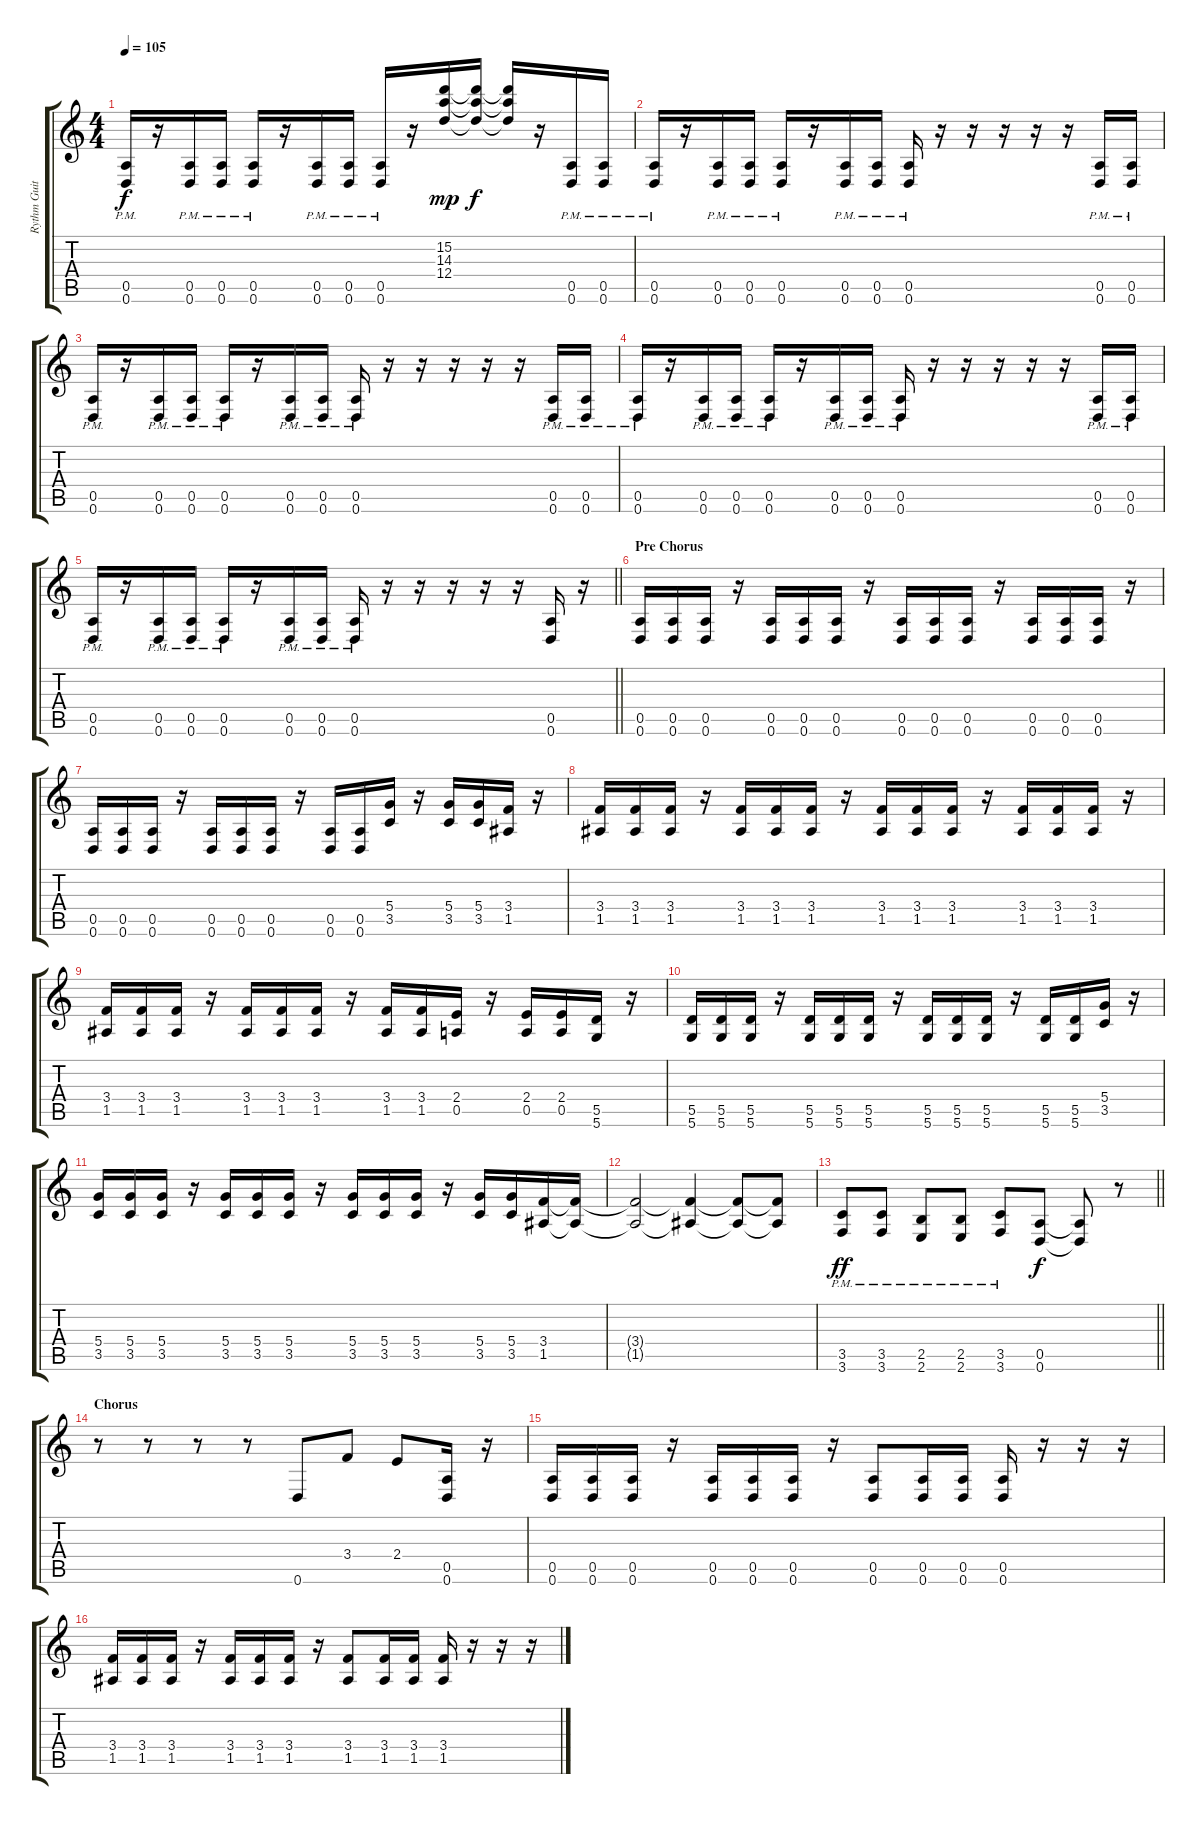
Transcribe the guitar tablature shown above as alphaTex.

\track ("Rythm Guitar" "Rythm Guit") {instrument distortionguitar}
\staff {score tabs}
\tuning (E4 B3 G3 D3 A2 D2) {hide}
\ts (4 4)
\tempo 105
\clef g2
\ks c
(0.5{pm} 0.6{pm}).16{dy f} r.16 (0.5{pm} 0.6{pm}).16 (0.5{pm} 0.6{pm}).16 (0.5{pm} 0.6{pm}).16 r.16 (0.5{pm} 0.6{pm}).16 (0.5{pm} 0.6{pm}).16 (0.5{pm} 0.6{pm}).16 r.16 (15.2 14.3 12.4).16{dy mp} (15.2{t} 14.3{t} 12.4{t}).16{dy f} (15.2{t} 14.3{t} 12.4{t}).16 r.16 (0.5{pm} 0.6{pm}).16 (0.5{pm} 0.6{pm}).16 |
(0.5{pm} 0.6{pm}).16 r.16 (0.5{pm} 0.6{pm}).16 (0.5{pm} 0.6{pm}).16 (0.5{pm} 0.6{pm}).16 r.16 (0.5{pm} 0.6{pm}).16 (0.5{pm} 0.6{pm}).16 (0.5{pm} 0.6{pm}).16 r.16 r.16 r.16 r.16 r.16 (0.5{pm} 0.6{pm}).16 (0.5{pm} 0.6{pm}).16 |
(0.5{pm} 0.6{pm}).16 r.16 (0.5{pm} 0.6{pm}).16 (0.5{pm} 0.6{pm}).16 (0.5{pm} 0.6{pm}).16 r.16 (0.5{pm} 0.6{pm}).16 (0.5{pm} 0.6{pm}).16 (0.5{pm} 0.6{pm}).16 r.16 r.16 r.16 r.16 r.16 (0.5{pm} 0.6{pm}).16 (0.5{pm} 0.6{pm}).16 |
(0.5{pm} 0.6{pm}).16 r.16 (0.5{pm} 0.6{pm}).16 (0.5{pm} 0.6{pm}).16 (0.5{pm} 0.6{pm}).16 r.16 (0.5{pm} 0.6{pm}).16 (0.5{pm} 0.6{pm}).16 (0.5{pm} 0.6{pm}).16 r.16 r.16 r.16 r.16 r.16 (0.5{pm} 0.6{pm}).16 (0.5{pm} 0.6{pm}).16 |
\barLineRight lightlight
(0.5{pm} 0.6{pm}).16 r.16 (0.5{pm} 0.6{pm}).16 (0.5{pm} 0.6{pm}).16 (0.5{pm} 0.6{pm}).16 r.16 (0.5{pm} 0.6{pm}).16 (0.5{pm} 0.6{pm}).16 (0.5{pm} 0.6{pm}).16 r.16 r.16 r.16 r.16 r.16 (0.5 0.6).16 r.16 |
\section ("" "Pre Chorus")
(0.5 0.6).16 (0.5 0.6).16 (0.5 0.6).16 r.16 (0.5 0.6).16 (0.5 0.6).16 (0.5 0.6).16 r.16 (0.5 0.6).16 (0.5 0.6).16 (0.5 0.6).16 r.16 (0.5 0.6).16 (0.5 0.6).16 (0.5 0.6).16 r.16 |
(0.5 0.6).16 (0.5 0.6).16 (0.5 0.6).16 r.16 (0.5 0.6).16 (0.5 0.6).16 (0.5 0.6).16 r.16 (0.5 0.6).16 (0.5 0.6).16 (5.4 3.5).16 r.16 (5.4 3.5).16 (5.4 3.5).16 (3.4 1.5).16 r.16 |
(3.4 1.5).16 (3.4 1.5).16 (3.4 1.5).16 r.16 (3.4 1.5).16 (3.4 1.5).16 (3.4 1.5).16 r.16 (3.4 1.5).16 (3.4 1.5).16 (3.4 1.5).16 r.16 (3.4 1.5).16 (3.4 1.5).16 (3.4 1.5).16 r.16 |
(3.4 1.5).16 (3.4 1.5).16 (3.4 1.5).16 r.16 (3.4 1.5).16 (3.4 1.5).16 (3.4 1.5).16 r.16 (3.4 1.5).16 (3.4 1.5).16 (2.4 0.5).16 r.16 (2.4 0.5).16 (2.4 0.5).16 (5.5 5.6).16 r.16 |
(5.5 5.6).16 (5.5 5.6).16 (5.5 5.6).16 r.16 (5.5 5.6).16 (5.5 5.6).16 (5.5 5.6).16 r.16 (5.5 5.6).16 (5.5 5.6).16 (5.5 5.6).16 r.16 (5.5 5.6).16 (5.5 5.6).16 (5.4 3.5).16 r.16 |
(5.4 3.5).16 (5.4 3.5).16 (5.4 3.5).16 r.16 (5.4 3.5).16 (5.4 3.5).16 (5.4 3.5).16 r.16 (5.4 3.5).16 (5.4 3.5).16 (5.4 3.5).16 r.16 (5.4 3.5).16 (5.4 3.5).16 (3.4 1.5).16 (3.4{t} 1.5{t}).16 |
(3.4{t} 1.5{t}).2 (3.4{t} 1.5{t}).4 (3.4{t} 1.5{t}).8 (3.4{t} 1.5{t}).8 |
\barLineRight lightlight
(3.5{pm} 3.6{pm}).8{dy ff} (3.5{pm} 3.6{pm}).8 (2.5{pm} 2.6{pm}).8 (2.5{pm} 2.6{pm}).8 (3.5{pm} 3.6{pm}).8 (0.5 0.6).8{dy f} (0.5{t} 0.6{t}).8 r.8 |
\section ("" "Chorus")
r.8 r.8 r.8 r.8 0.6.8 3.4.8 2.4.8 (0.5 0.6).16 r.16 |
(0.5 0.6).16 (0.5 0.6).16 (0.5 0.6).16 r.16 (0.5 0.6).16 (0.5 0.6).16 (0.5 0.6).16 r.16 (0.5 0.6).8 (0.5 0.6).16 (0.5 0.6).16 (0.5 0.6).16 r.16 r.16 r.16 |
(3.4 1.5).16 (3.4 1.5).16 (3.4 1.5).16 r.16 (3.4 1.5).16 (3.4 1.5).16 (3.4 1.5).16 r.16 (3.4 1.5).8 (3.4 1.5).16 (3.4 1.5).16 (3.4 1.5).16 r.16 r.16 r.16
